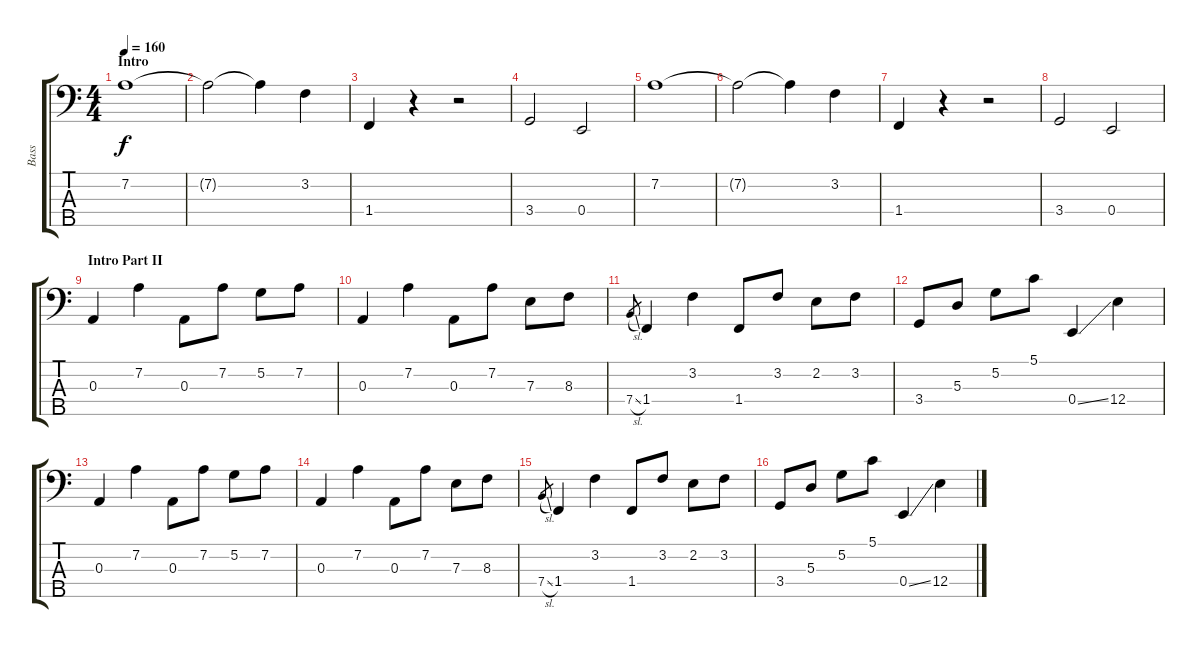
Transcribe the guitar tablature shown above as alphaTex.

\track ("Bass" "Bass") {instrument electricbassfinger}
\staff {score tabs}
\tuning (G2 D2 A1 E1 B0) {hide}
\ts (4 4)
\section ("" "Intro")
\tempo 160
\clef f4
\ks c
7.2.1{dy f instrument electricbassfinger} |
7.2{t}.2 7.2{t}.4 3.2.4 |
1.4.4 r.4 r.2 |
3.4.2 0.4.2 |
7.2.1 |
7.2{t}.2 7.2{t}.4 3.2.4 |
1.4.4 r.4 r.2 |
3.4.2 0.4.2 |
\section ("" "Intro Part II")
0.3.4 7.2.4 0.3.8 7.2.8 5.2.8 7.2.8 |
0.3.4 7.2.4 0.3.8 7.2.8 7.3.8 8.3.8 |
7.4{sl}.8{gr} 1.4.4 3.2.4 1.4.8 3.2.8 2.2.8 3.2.8 |
3.4.8 5.3.8 5.2.8 5.1.8 0.4{ss}.4 12.4.4 |
0.3.4 7.2.4 0.3.8 7.2.8 5.2.8 7.2.8 |
0.3.4 7.2.4 0.3.8 7.2.8 7.3.8 8.3.8 |
7.4{sl}.8{gr} 1.4.4 3.2.4 1.4.8 3.2.8 2.2.8 3.2.8 |
3.4.8 5.3.8 5.2.8 5.1.8 0.4{ss}.4 12.4{ss}.4
